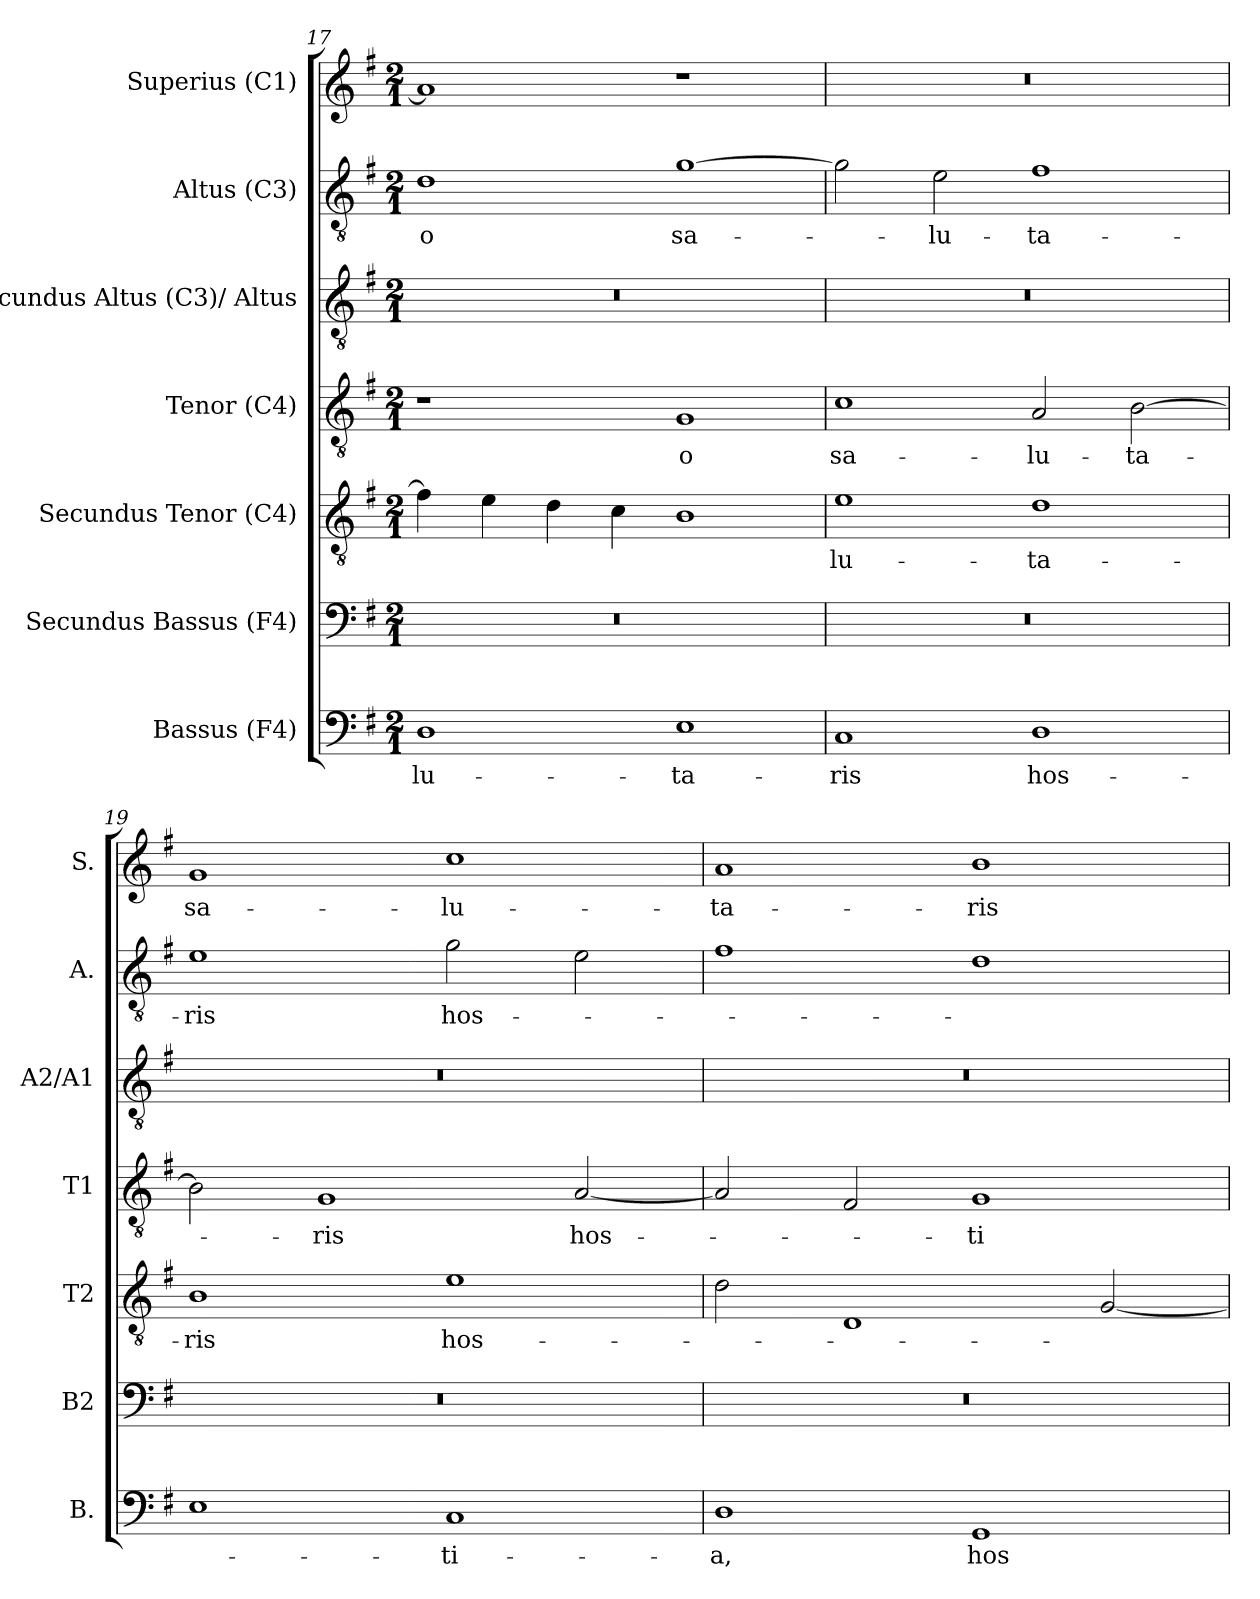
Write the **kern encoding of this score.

**kern	**text	**kern	**kern	**text	**kern	**text	**kern	**kern	**text	**kern	**text
*part7	*part7	*part6	*part5	*part5	*part4	*part4	*part3	*part2	*part2	*part1	*part1
*staff7	*staff7	*staff6	*staff5	*staff5	*staff4	*staff4	*staff3	*staff2	*staff2	*staff1	*staff1
*I"Bassus (F4)	*	*I"Secundus Bassus (F4)	*I"Secundus Tenor (C4)	*	*I"Tenor (C4)	*	*I"Secundus Altus (C3)/ Altus	*I"Altus (C3)	*	*I"Superius (C1)	*
*I'B.	*	*I'B2	*I'T2	*	*I'T1	*	*I'A2/A1	*I'A.	*	*I'S.	*
*clefF4	*	*clefF4	*clefGv2	*	*clefGv2	*	*clefGv2	*clefGv2	*	*clefG2	*
*	*	*	*	*	*ITrd7c12	*	*	*	*	*	*
*k[f#]	*	*k[f#]	*k[f#]	*	*k[f#]	*	*k[f#]	*k[f#]	*	*k[f#]	*
*G:	*	*G:	*G:	*	*G:	*	*G:	*G:	*	*G:	*
*M2/1	*	*M2/1	*M2/1	*	*M2/1	*	*M2/1	*M2/1	*	*M2/1	*
=17	=17	=17	=17	=17	=17	=17	=17	=17	=17	=17	=17
!	!LO:LY:b:color=#000000	!LO:N:vis=1	!	!	!	!	!LO:N:vis=1	!	!	!	!
!	!	!	!	!	!	!	!	!	!LO:LY:b:color=#000000	!	!
1Di	-lu-	0r	4fni\]	.	1r	.	0r	1di	o	1ai]	.
.	.	.	4ei\	.	.	.	.	.	.	.	.
.	.	.	4di\	.	.	.	.	.	.	.	.
.	.	.	4ci\	.	.	.	.	.	.	.	.
!	!LO:LY:b:color=#000000	!	!	!	!	!	!	!	!	!	!
!	!	!	!	!	!	!LO:LY:b:color=#000000	!	!	!	!	!
!	!	!	!	!	!	!	!	!	!LO:LY:b:color=#000000	!	!
1Ei	-ta-	.	1Bi	.	1GGi	o	.	[1gi	sa-	1r	.
=18	=18	=18	=18	=18	=18	=18	=18	=18	=18	=18	=18
!	!LO:LY:b:color=#000000	!LO:N:vis=1	!	!	!	!	!	!	!	!	!
!	!	!	!	!LO:LY:b:color=#000000	!	!	!	!	!	!	!
!	!	!	!	!	!	!LO:LY:b:color=#000000	!LO:N:vis=1	!	!	!LO:N:vis=1	!
1Ci	-ris	0r	1ei	-lu-	1Ci	sa-	0r	2gi\]	.	0r	.
!	!	!	!	!	!	!	!	!	!LO:LY:b:color=#000000	!	!
.	.	.	.	.	.	.	.	2ei\	-lu-	.	.
!	!LO:LY:b:color=#000000	!	!	!	!	!	!	!	!	!	!
!	!	!	!	!LO:LY:b:color=#000000	!	!	!	!	!	!	!
!	!	!	!	!	!	!LO:LY:b:color=#000000	!	!	!	!	!
!	!	!	!	!	!	!	!	!	!LO:LY:b:color=#000000	!	!
1Di	hos-	.	1di	-ta-	2AAi/	-lu-	.	1f#i	-ta-	.	.
!	!	!	!	!	!	!LO:LY:b:color=#000000	!	!	!	!	!
.	.	.	.	.	[2BBi\	-ta-	.	.	.	.	.
=19	=19	=19	=19	=19	=19	=19	=19	=19	=19	=19	=19
!	!	!LO:N:vis=1	!	!	!	!	!	!	!	!	!
!	!	!	!	!LO:LY:b:color=#000000	!	!	!LO:N:vis=1	!	!	!	!
!	!	!	!	!	!	!	!	!	!LO:LY:b:color=#000000	!	!
!	!	!	!	!	!	!	!	!	!	!	!LO:LY:b:color=#000000
1Ei	.	0r	1Bi	-ris	2BBi\]	.	0r	1ei	-ris	1gi	sa-
!	!	!	!	!	!	!LO:LY:b:color=#000000	!	!	!	!	!
.	.	.	.	.	1GGi	-ris	.	.	.	.	.
!	!LO:LY:b:color=#000000	!	!	!	!	!	!	!	!	!	!
!	!	!	!	!LO:LY:b:color=#000000	!	!	!	!	!	!	!
!	!	!	!	!	!	!	!	!	!LO:LY:b:color=#000000	!	!
!	!	!	!	!	!	!	!	!	!	!	!LO:LY:b:color=#000000
1Ci	-ti-	.	1ei	hos-	.	.	.	2gi\	hos-	1cci	-lu-
!	!	!	!	!	!	!LO:LY:b:color=#000000	!	!	!	!	!
.	.	.	.	.	[2AAi/	hos-	.	2ei\	.	.	.
=20	=20	=20	=20	=20	=20	=20	=20	=20	=20	=20	=20
!	!LO:LY:b:color=#000000	!LO:N:vis=1	!	!	!	!	!LO:N:vis=1	!	!	!	!
!	!	!	!	!	!	!	!	!	!	!	!LO:LY:b:color=#000000
1Di	-a,	0r	2di\	.	2AAi/]	.	0r	1f#i	.	1ai	-ta-
.	.	.	1Di	.	2FF#i/	.	.	.	.	.	.
!	!LO:LY:b:color=#000000	!	!	!	!	!	!	!	!	!	!
!	!	!	!	!	!	!LO:LY:b:color=#000000	!	!	!	!	!
!	!	!	!	!	!	!	!	!	!	!	!LO:LY:b:color=#000000
1GGi	hos-	.	.	.	1GGi	-ti-	.	1di	.	1bi	-ris
.	.	.	[2Gi/	.	.	.	.	.	.	.	.
=	=	=	=	=	=	=	=	=	=	=	=
*-	*-	*-	*-	*-	*-	*-	*-	*-	*-	*-	*-
